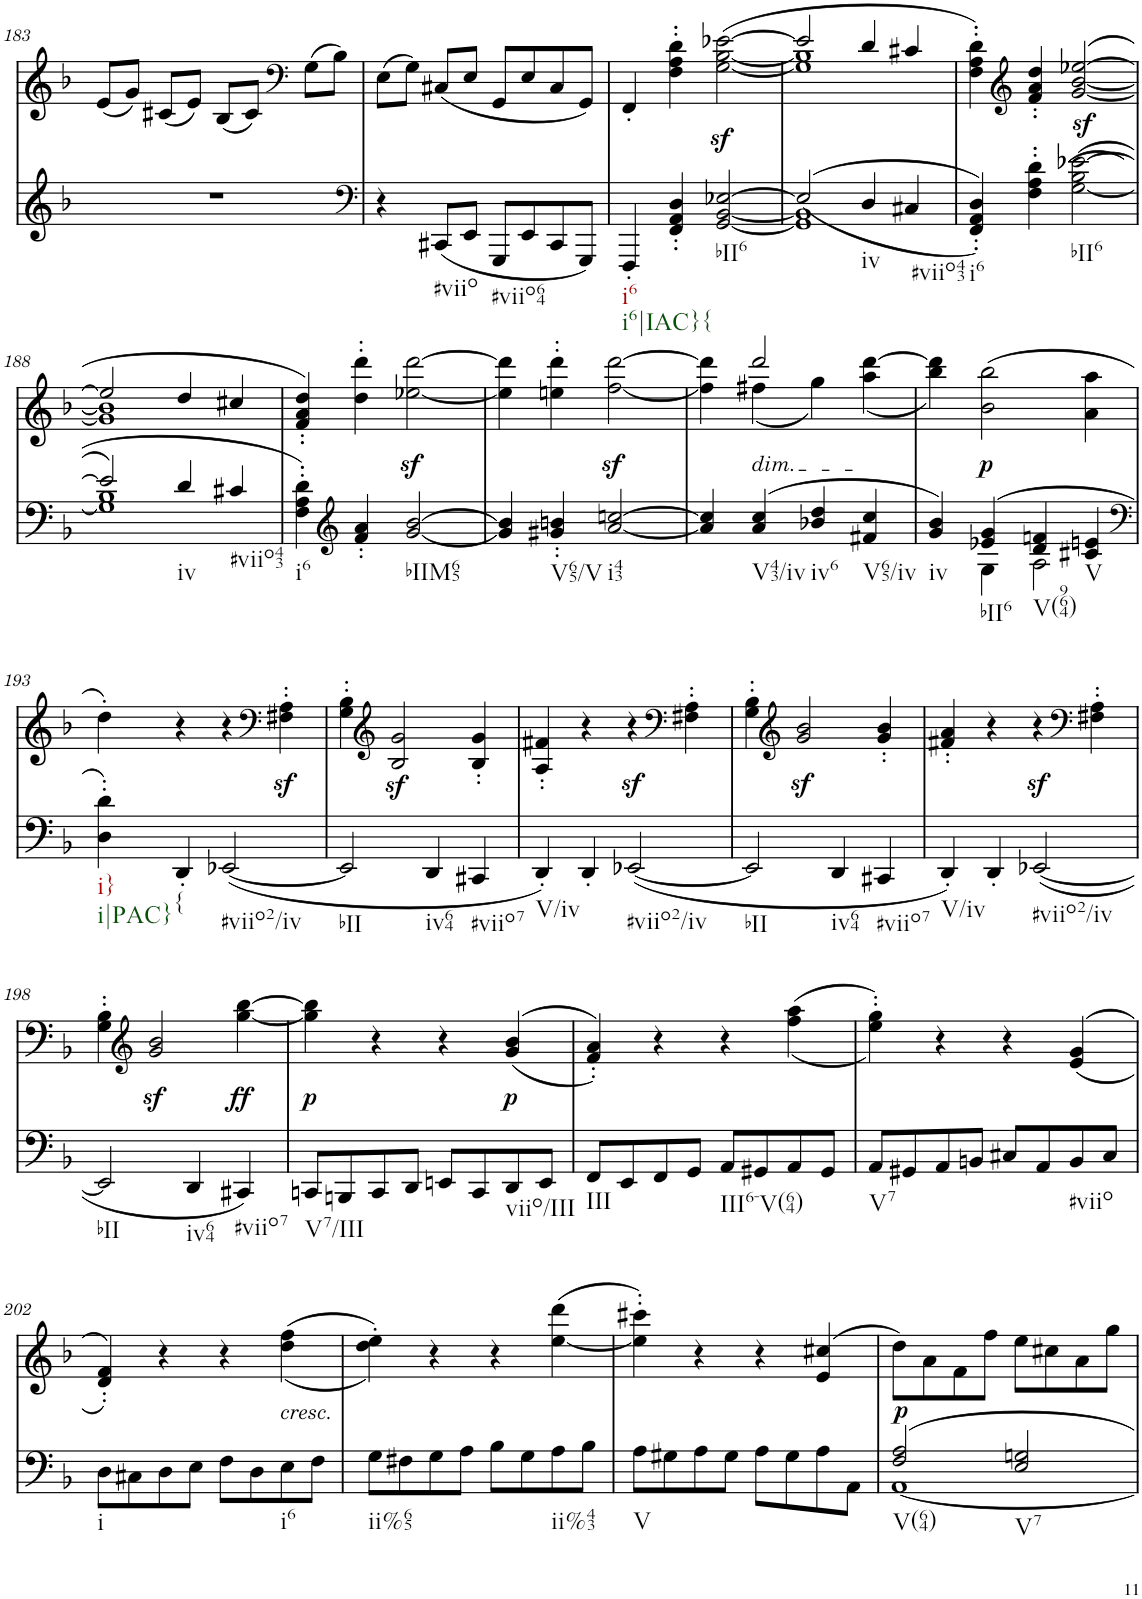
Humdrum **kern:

**kern	**dynam	**kern	**text	**dynam
*part2	*part2	*part1	*part1	*part1
*staff2	*staff2	*staff1	*staff1	*staff1
*I"piano	*	*I"piano	*	*
*I'Pno	*	*I'Pno	*	*
!!LO:PB:g=z
*clefG2	*	*clefG2	*	*
*k[b-]	*	*k[b-]	*	*
*d:	*	*d:	*	*
*M4/4	*	*M4/4	*	*
=183	=183	=183	=183	=183
1r	.	(8e/L	.	.
.	.	8g/J)	.	.
.	.	(8c#X/L	.	.
.	.	8e/J)	.	.
.	.	(8B-/L	.	.
.	.	8c#/J)	.	.
*	*	*clefF4	*	*
.	.	(8G\L	.	.
.	.	8B-\J)	.	.
=184	=184	=184	=184	=184
*clefF4	*	*	*	*
4r	.	(8E\L	.	.
.	.	8G\J)	.	.
!LO:TX:b:t=#viio	!	!	!	!
(8CC#X/L	.	(8C#X/L	.	.
8EE/J	.	8E/J	.	.
!LO:TX:b:t=#viio64	!	!	!	!
8GGG/L	.	8GG/L	.	.
8EE/	.	8E/	.	.
8CC#/	.	8C#/	.	.
8GGG/J)	.	8GG/J)	.	.
=185	=185	=185	=185	=185
!LO:TX:b:t=i6	!	!	!	!
!LO:TX:b:t=i6|IAC}{	!	!	!	!
4FFF'/	.	4FF'/	.	.
4FF/' 4AA/' 4D/'	.	4F\' 4A\' 4d\'	.	.
!LO:TX:b:t=bII6	!	!	!	!
[<2GG/ [2BB-/ [2E-X/	.	([2G\z< [2B-\z< [>2e-X\z<	.	.
=186	=186	=186	=186	=186
*^	*	*^	*	*
(<(2E-/]	1GG] 1BB-]	.	2e-/]	1G] 1B-]	.	.
!LO:TX:b:t=iv	!	!	!	!	!	!
4D/	.	.	4d/	.	.	.
!LO:TX:b:t=#viio43	!	!	!	!	!	!
4C#X/	.	.	4c#X/	.	.	.
*v	*v	*	*	*	*	*
*	*	*v	*v	*	*
=187	=187	=187	=187	=187
!LO:TX:b:t=i6	!	!	!	!
4FF/' 4AA/' 4D/'))	.	4F\' 4A\' 4d\')	.	.
*	*	*clefG2	*	*
4F\' 4A\' 4d\'	.	4f/' 4a/' 4dd/'	.	.
!LO:TX:b:t=bII6	!	!	!	!
(([2G\ 2B-\ [>2e-X\	.	([2g/z< [2b-/z< [2ee-X/z<	.	.
!!LO:LB:g=z
=188	=188	=188	=188	=188
*^	*	*^	*	*
2e-/])	1G] 1B-	.	2ee-/]	1g] 1b-]	.	.
!LO:TX:b:t=iv	!	!	!	!	!	!
4d/	.	.	4dd/	.	.	.
!LO:TX:b:t=#viio43	!	!	!	!	!	!
4c#X/	.	.	4cc#X/	.	.	.
*v	*v	*	*	*	*	*
*	*	*v	*v	*	*
=189	=189	=189	=189	=189
!LO:TX:b:t=i6	!	!	!	!
4F\' 4A\' 4d\')	.	4f/' 4a/' 4dd/')	.	.
*clefG2	*	*	*	*
4f/' 4a/'	.	4dd\' 4ddd\'	.	.
!LO:TX:b:t=bIIM65	!	!	!	!
[2g/ [2b-/	.	[2ee-X\z< [2ddd\z<	.	.
=190	=190	=190	=190	=190
4g/] 4b-/]	.	4ee-\] 4ddd\]	.	.
!LO:TX:b:t=V65/V	!	!	!	!
4g#X/' 4bn/'	.	4een\' 4ddd\'	.	.
!LO:TX:b:t=i43	!	!	!	!
[2a/ [2ccn/	.	[2ff\z< [>2ddd\z<	.	.
=191	=191	=191	=191	=191
*	*	*^	*	*
4a/] 4cc/]	.	4ryy	4ff\] 4ddd\]	.	.
!	!	!LO:TX:b:i:t=dim.	!	!	!
!LO:TX:b:t=V43/iv	!	!	!	!	!
(>4a/ 4cc/	.	2ddd/	(4ff#X\	.	.
!LO:TX:b:t=iv6	!	!	!	!	!
4b-X/ 4dd/	.	.	4gg\)	.	.
!LO:TX:b:t=V65/iv	!	!	!	!	!
4f#X/ 4cc/	.	4ryy	(4aa\ [>4ddd\	.	.
=192	=192	=192	=192	=192	=192
*^	*	*	*	*	*
!LO:TX:b:t=iv	!	!	!	!	!	!
*	*	*	*v	*v	*	*
4g/ 4b-/)	4ryy	.	4bb-\ 4ddd\])	.	.
!LO:TX:b:t=bII6	!	!	!	!	!
!	!	!	!	!LO:LY:b	!LO:DY:b
(4e-X/ 4g/	4G\	.	(2b-\ 2bb-\	p	p
!LO:TX:b:t=V(964)	!	!	!	!	!
4d/ 4fn/	2A\	.	.	.	.
!LO:TX:b:t=V	!	!	!	!	!
4c#X/ 4en/	.	.	4a\ 4aa\	.	.
*v	*v	*	*	*	*
!!LO:LB:g=z
=193	=193	=193	=193	=193
*clefF4	*	*	*	*
!LO:TX:b:t=i}	!	!	!	!
!LO:TX:b:t=i|PAC}	!	!	!	!
!	!	!	!LO:LY:b	!
4D\' 4d\')	.	4dd'\)	f	.
!LO:TX:b:t={	!	!	!	!
4DD'/	.	4r	.	.
!LO:TX:b:t=#viio2/iv	!	!	!	!
(<[2EE-X/	.	4r	.	.
*	*	*clefF4	*	*
.	.	4F#X\z<' 4A\z<'	.	.
=194	=194	=194	=194	=194
!LO:TX:b:t=bII	!	!	!	!
2EE-/]	.	4G\' 4B-\'	.	.
*	*	*clefG2	*	*
.	.	2B-/z< 2g/z<	.	.
!LO:TX:b:t=iv64	!	!	!	!
4DD/	.	.	.	.
!LO:TX:b:t=#viio7	!	!	!	!
4CC#X/	.	4B-/' 4g/'	.	.
=195	=195	=195	=195	=195
!LO:TX:b:t=V/iv	!	!	!	!
4DD'/)	.	4A/' 4f#X/'	.	.
4DD'/	.	4r	.	.
!LO:TX:b:t=#viio2/iv	!	!	!	!
!	!	!	!	!LO:DY:b
(<[2EE-X/	.	4r	.	sf
*	*	*clefF4	*	*
.	.	4F#X\' 4A\'	.	.
=196	=196	=196	=196	=196
!LO:TX:b:t=bII	!	!	!	!
2EE-/]	.	4G\' 4B-\'	.	.
*	*	*clefG2	*	*
.	.	2g/z< 2b-/z<	.	.
!LO:TX:b:t=iv64	!	!	!	!
4DD/	.	.	.	.
!LO:TX:b:t=#viio7	!	!	!	!
4CC#X/	.	4g/' 4b-/'	.	.
=197	=197	=197	=197	=197
!LO:TX:b:t=V/iv	!	!	!	!
4DD'/)	.	4f#X/' 4a/'	.	.
4DD'/	.	4r	.	.
!LO:TX:b:t=#viio2/iv	!	!	!	!
!	!	!	!	!LO:DY:b
(<[2EE-X/	.	4r	.	sf
*	*	*clefF4	*	*
.	.	4F#X\' 4A\'	.	.
!!LO:LB:g=z
=198	=198	=198	=198	=198
!LO:TX:b:t=bII	!	!	!	!
2EE-/]	.	4G\' 4B-\'	.	.
*	*	*clefG2	*	*
.	.	2g/z< 2b-/z<	.	.
!LO:TX:b:t=iv64	!	!	!	!
4DD/	.	.	.	.
!LO:TX:b:t=#viio7	!	!	!	!
!	!	!	!LO:LY:b	!LO:DY:b
4CC#X/)	.	[4gg\ [4bb-\	ff	ff
=199	=199	=199	=199	=199
!LO:TX:b:t=V7/III	!	!	!	!
!	!	!	!LO:LY:b	!LO:DY:b
8CCn/L	.	4gg\] 4bb-\]	p	p
8BBBn/	.	.	.	.
8CC/	.	4r	.	.
8DD/J	.	.	.	.
8EEn/L	.	4r	.	.
8CC/	.	.	.	.
!LO:TX:b:t=viio/III	!	!	!	!
!	!	!	!LO:LY:b	!LO:DY:b
8DD/	.	((>4g/ 4b-/	p	p
8EE/J	.	.	.	.
=200	=200	=200	=200	=200
!LO:TX:b:t=III	!	!	!	!
8FF/L	.	4f/' 4a/'))	.	.
8EE/	.	.	.	.
8FF/	.	4r	.	.
8GG/J	.	.	.	.
!LO:TX:b:t=III6-V(64)	!	!	!	!
8AA/L	.	4r	.	.
8GG#X/	.	.	.	.
8AA/	.	((<4ff\ 4aa\	.	.
8GG#/J	.	.	.	.
=201	=201	=201	=201	=201
!LO:TX:b:t=V7	!	!	!	!
8AA/L	.	4ee\' 4gg\'))	.	.
8GG#X/	.	.	.	.
8AA/	.	4r	.	.
8BBn/J	.	.	.	.
8C#X/L	.	4r	.	.
8AA/	.	.	.	.
!LO:TX:b:t=#viio	!	!	!	!
8BB/	.	(>(4e/ 4g/	.	.
8C#/J	.	.	.	.
!!LO:LB:g=z
=202	=202	=202	=202	=202
!LO:TX:b:t=i	!	!	!	!
8D\L	.	4d/' 4f/'))	.	.
8C#X\	.	.	.	.
8D\	.	4r	.	.
8E\J	.	.	.	.
8F\L	.	4r	.	.
8D\	.	.	.	.
!	!	!LO:TX:b:i:t=cresc.	!	!
!LO:TX:b:t=i6	!	!	!	!
!	!	!	!LO:LY:b	!
8E\	.	(<(4dd\ 4ff\	<	.
8F\J	.	.	.	.
=203	=203	=203	=203	=203
*	*	*^	*	*
!LO:TX:b:t=ii%65	!	!	!	!	!
8G\L	.	4dd\'> 4ee\'>))	2.ryy	.	.
8F#X\	.	.	.	.	.
8G\	.	4r	.	.	.
8A\J	.	.	.	.	.
8B-\L	.	4r	.	.	.
8G\	.	.	.	.	.
!LO:TX:b:t=ii%43	!	!	!	!	!
8A\	.	4ryy	(>[4ee\ 4ddd\	.	.
8B-\J	.	.	.	.	.
*	*	*v	*v	*	*
=204	=204	=204	=204	=204
!LO:TX:b:t=V	!	!	!	!
!	!	!	!LO:LY:b	!
8A\L	.	4ee\]' 4ccc#X\')	f	.
8G#X\	.	.	.	.
8A\	.	4r	.	.
8G#\J	.	.	.	.
8A\L	.	4r	.	.
8G#\	.	.	.	.
8A\	.	(>4e/ 4cc#X/	.	.
8AA\J	.	.	.	.
=205	=205	=205	=205	=205
*^	*	*	*	*
!LO:TX:b:t=V(64)	!	!	!	!	!
!	!	!LO:DY:a	!	!LO:LY:b	!
2F/ 2A/	[1AA	p	8dd\L)	p	.
.	.	.	8a\	.	.
.	.	.	8f\	.	.
.	.	.	8ff\J	.	.
!LO:TX:b:t=V7	!	!	!	!	!
2E/ 2Gn/	.	.	8ee\L	.	.
.	.	.	8cc#X\	.	.
.	.	.	8a\	.	.
.	.	.	8gg\J	.	.
*v	*v	*	*	*	*
=	=	=	=	=
*-	*-	*-	*-	*-
